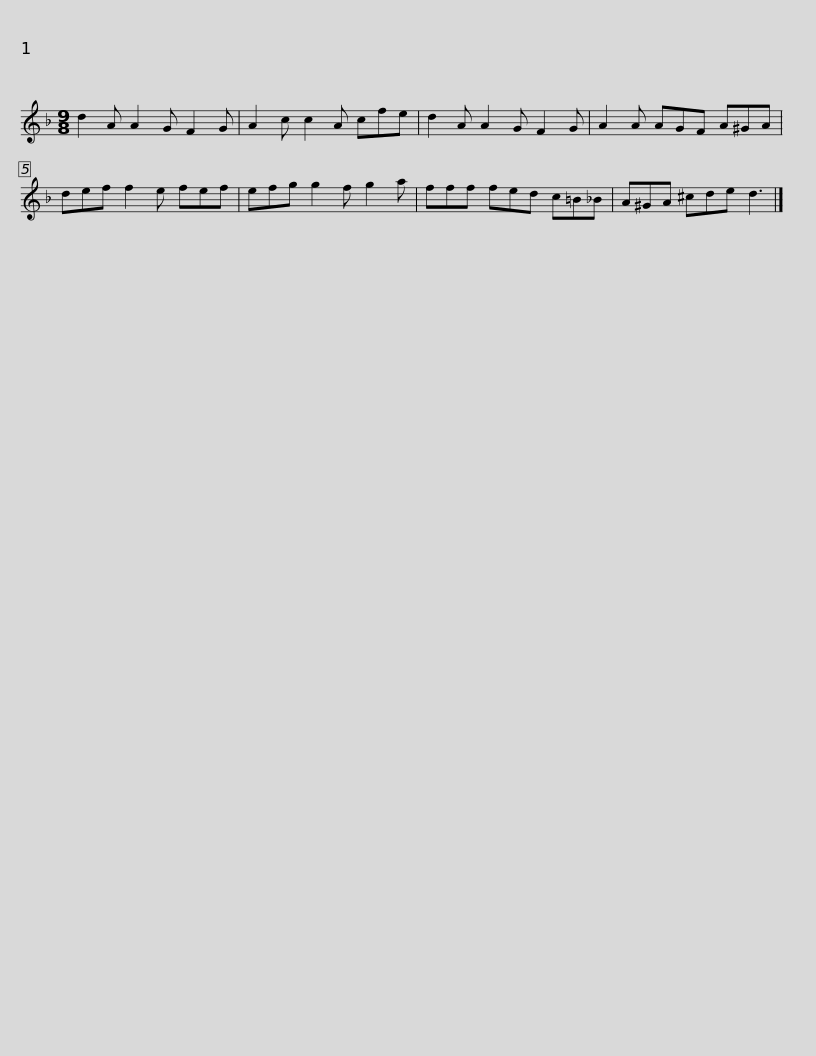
X:1
L:1/8
M:9/8
I:linebreak $
K:F
V:1 treble
V:1
 d2 A A2 G F2 G | A2 c c2 A cfe | d2 A A2 G F2 G | A2 A AGF A^GA | def f2 e fef |$ %5
 efg g2 f g2 a | fff fed c=B_B | A^GA ^cde d3 |] %8
